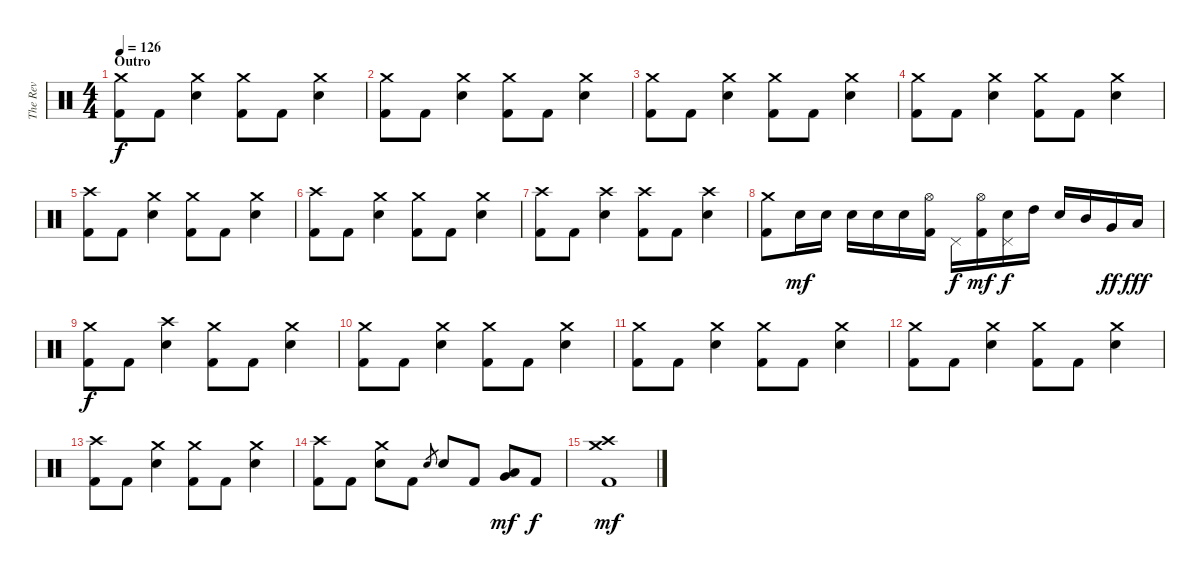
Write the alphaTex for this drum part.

\track ("The Rev" "The Rev") {instrument percussion}
\staff {score}
\articulation defaults
\ts (4 4)
\section ("" "Outro")
\tempo 126
\clef neutral
\ks c
("Crash medium (hit)" "Kick (hit) 2").8{dy f} "Kick (hit) 2".8 ("Crash medium (hit)" "Electric Snare (hit)").4 ("Crash medium (hit)" "Kick (hit) 2").8 "Kick (hit) 2".8 ("Crash medium (hit)" "Electric Snare (hit)").4 |
("Crash medium (hit)" "Kick (hit) 2").8 "Kick (hit) 2".8 ("Crash medium (hit)" "Electric Snare (hit)").4 ("Crash medium (hit)" "Kick (hit) 2").8 "Kick (hit) 2".8 ("Crash medium (hit)" "Electric Snare (hit)").4 |
("Crash medium (hit)" "Kick (hit) 2").8 "Kick (hit) 2".8 ("Crash medium (hit)" "Electric Snare (hit)").4 ("Crash medium (hit)" "Kick (hit) 2").8 "Kick (hit) 2".8 ("Crash medium (hit)" "Electric Snare (hit)").4 |
("Crash medium (hit)" "Kick (hit) 2").8 "Kick (hit) 2".8 ("Crash medium (hit)" "Electric Snare (hit)").4 ("Crash medium (hit)" "Kick (hit) 2").8 "Kick (hit) 2".8 ("Crash medium (hit)" "Electric Snare (hit)").4 |
("Crash high (hit)" "Kick (hit) 2").8 "Kick (hit) 2".8 ("Crash medium (hit)" "Electric Snare (hit)").4 ("Crash medium (hit)" "Kick (hit) 2").8 "Kick (hit) 2".8 ("Crash medium (hit)" "Electric Snare (hit)").4 |
("Crash high (hit)" "Kick (hit) 2").8 "Kick (hit) 2".8 ("Crash medium (hit)" "Electric Snare (hit)").4 ("Crash medium (hit)" "Kick (hit) 2").8 "Kick (hit) 2".8 ("Crash medium (hit)" "Electric Snare (hit)").4 |
("Crash high (hit)" "Kick (hit) 2").8 "Kick (hit) 2".8 ("Crash high (hit)" "Electric Snare (hit)").4 ("Crash high (hit)" "Kick (hit) 2").8 "Kick (hit) 2".8 ("Crash high (hit)" "Electric Snare (hit)").4 |
("Crash medium (hit)" "Kick (hit) 2").8 "Electric Snare (hit)".16{dy mf} "Electric Snare (hit)".16 "Electric Snare (hit)".16 "Electric Snare (hit)".16 "Electric Snare (hit)".16 ("Hi-Hat (open)" "Kick (hit) 2").16 "Pedal Hi-Hat (hit)".16{dy f} ("Hi-Hat (open)" "Kick (hit) 2").16{dy mf} ("Electric Snare (hit)" "Pedal Hi-Hat (hit)").16{dy f} "High Tom (hit)".16 "Electric Snare (hit)".16 "Mid Tom (hit)".16 "Very Low Tom (hit)".16{dy ff} "Low Floor Tom (hit)".16{dy fff} |
("Crash medium (hit)" "Kick (hit) 2").8{dy f} "Kick (hit) 2".8 ("Crash high (hit)" "Electric Snare (hit)").4 ("Crash medium (hit)" "Kick (hit) 2").8 "Kick (hit) 2".8 ("Crash medium (hit)" "Electric Snare (hit)").4 |
("Crash medium (hit)" "Kick (hit) 2").8 "Kick (hit) 2".8 ("Crash medium (hit)" "Electric Snare (hit)").4 ("Crash medium (hit)" "Kick (hit) 2").8 "Kick (hit) 2".8 ("Crash medium (hit)" "Electric Snare (hit)").4 |
("Crash medium (hit)" "Kick (hit) 2").8 "Kick (hit) 2".8 ("Crash medium (hit)" "Electric Snare (hit)").4 ("Crash medium (hit)" "Kick (hit) 2").8 "Kick (hit) 2".8 ("Crash medium (hit)" "Electric Snare (hit)").4 |
("Crash medium (hit)" "Kick (hit) 2").8 "Kick (hit) 2".8 ("Crash medium (hit)" "Electric Snare (hit)").4 ("Crash medium (hit)" "Kick (hit) 2").8 "Kick (hit) 2".8 ("Crash medium (hit)" "Electric Snare (hit)").4 |
("Crash high (hit)" "Kick (hit) 2").8 "Kick (hit) 2".8 ("Crash medium (hit)" "Electric Snare (hit)").4 ("Crash medium (hit)" "Kick (hit) 2").8 "Kick (hit) 2".8 ("Crash medium (hit)" "Electric Snare (hit)").4 |
("Crash high (hit)" "Kick (hit) 2").8 "Kick (hit) 2".8 ("Crash medium (hit)" "Electric Snare (hit)").8 "Kick (hit) 2".8 "Electric Snare (hit)".8{gr} "Electric Snare (hit)".8 "Kick (hit) 2".8 ("Low Tom (hit)" "Very Low Tom (hit)").8{dy mf} "Kick (hit) 2".8{dy f} |
("Crash medium (hit)" "Crash high (hit)" "Kick (hit) 2").1{dy mf}
